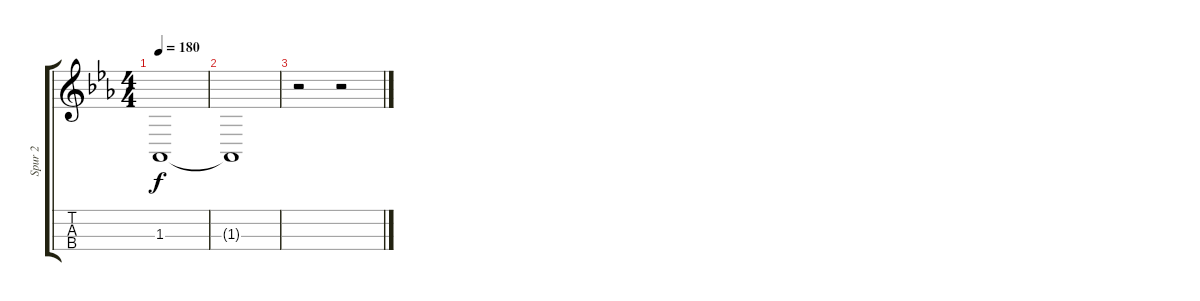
\track ("Spur 2" "Spur 2") {instrument cello}
\staff {score tabs}
\tuning (A3 D3 G2 C2) {hide}
\ts (4 4)
\tempo 180
\clef g2
\ks eb
1.3{t}.1{dy f} |
1.3{t}.1 |
r.2 r.2
